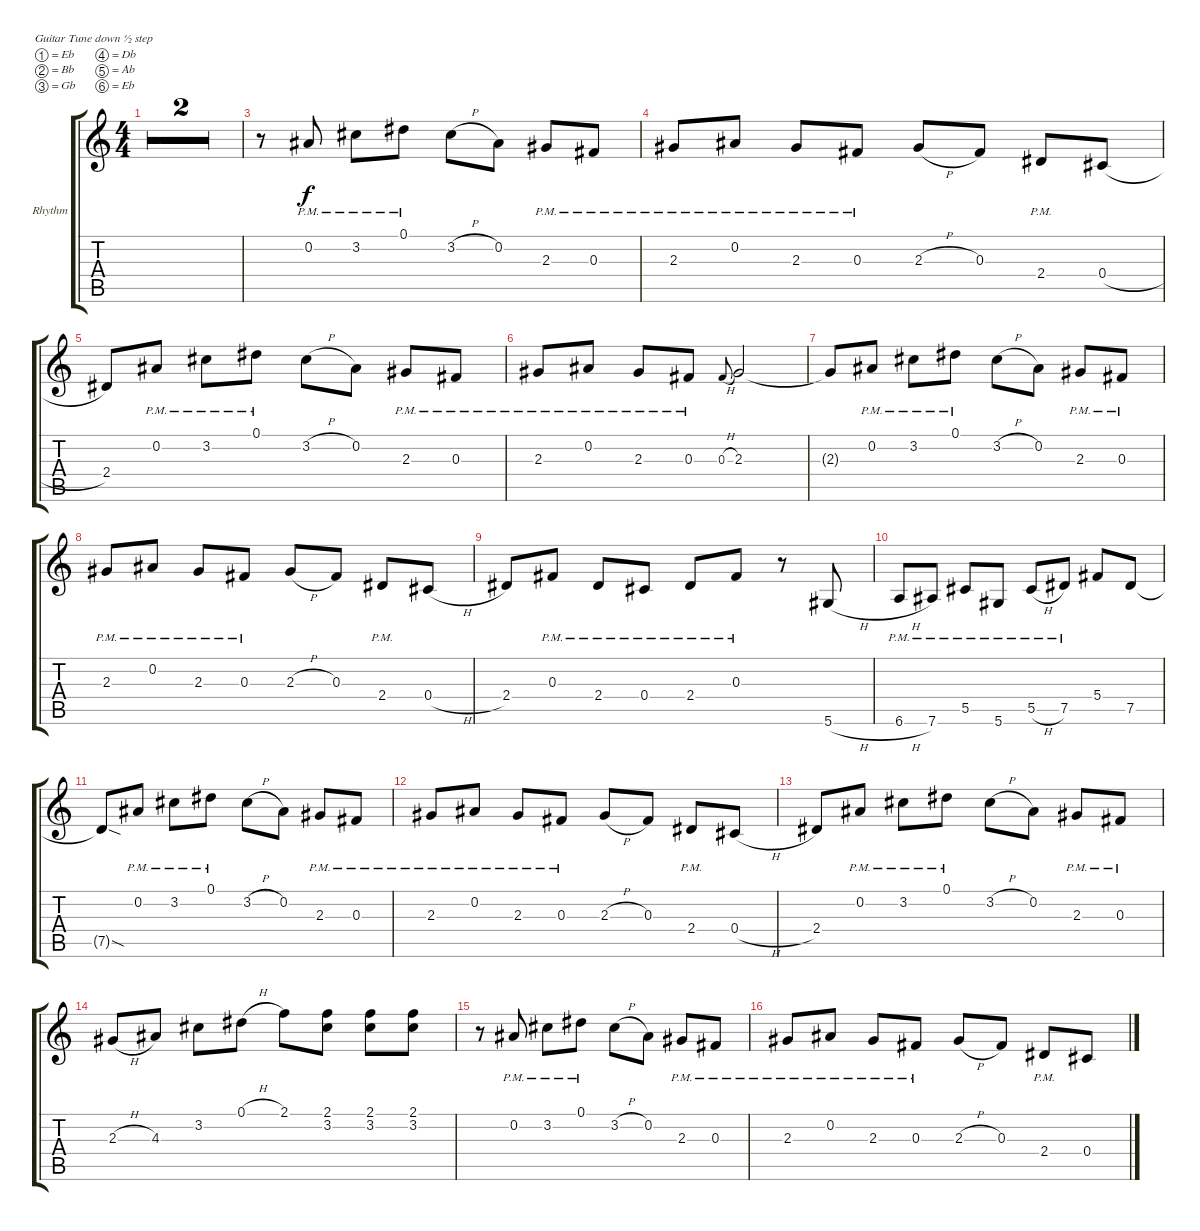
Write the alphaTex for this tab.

\defaultSystemsLayout 4
\bracketExtendMode groupsimilarinstruments
\firstSystemTrackNameOrientation horizontal
\otherSystemsTrackNameOrientation horizontal
\track ("Rhythm" "Rhythm") {multiBarRest instrument electricguitarclean}
\staff {score tabs}
\tuning (Eb4 Bb3 Gb3 Db3 Ab2 Eb2)
\ts (4 4)
\tempo 200
\clef g2
\ks c
|
|
r.8 0.2{pm}.8 3.2{pm}.8 0.1{pm}.8 3.2{h}.8 0.2.8 2.3{pm}.8 0.3{pm}.8 |
2.3{pm}.8 0.2{pm}.8 2.3{pm}.8 0.3{pm}.8 2.3{h}.8 0.3.8 2.4{pm}.8 0.4{h}.8 |
2.4.8 0.2{pm}.8 3.2{pm}.8 0.1{pm}.8 3.2{h}.8 0.2.8 2.3{pm}.8 0.3{pm}.8 |
2.3{pm}.8 0.2{pm}.8 2.3{pm}.8 0.3{pm}.8 0.3{h}.8{gr onbeat} 2.3.2 |
2.3{t}.8 0.2{pm}.8 3.2{pm}.8 0.1{pm}.8 3.2{h}.8 0.2.8 2.3{pm}.8 0.3{pm}.8 |
2.3{pm}.8 0.2{pm}.8 2.3{pm}.8 0.3{pm}.8 2.3{h}.8 0.3.8 2.4{pm}.8 0.4{h}.8 |
2.4.8 0.3{pm}.8 2.4{pm}.8 0.4{pm}.8 2.4{pm}.8 0.3{pm}.8 r.8 5.6{h}.8 |
6.6{h pm}.8 7.6{pm}.8 5.5{pm}.8 5.6{pm}.8 5.5{h pm}.8 7.5{pm}.8 5.4.8 7.5.8 |
7.5{sod t}.8 0.2{pm}.8 3.2{pm}.8 0.1{pm}.8 3.2{h}.8 0.2.8 2.3{pm}.8 0.3{pm}.8 |
2.3{pm}.8 0.2{pm}.8 2.3{pm}.8 0.3{pm}.8 2.3{h}.8 0.3.8 2.4{pm}.8 0.4{h}.8 |
2.4.8 0.2{pm}.8 3.2{pm}.8 0.1{pm}.8 3.2{h}.8 0.2.8 2.3{pm}.8 0.3{pm}.8 |
2.3{h}.8 4.3.8 3.2.8 0.1{h}.8 2.1.8 (3.2 2.1).8 (3.2 2.1).8 (3.2 2.1).8 |
r.8 0.2{pm}.8 3.2{pm}.8 0.1{pm}.8 3.2{h}.8 0.2.8 2.3{pm}.8 0.3{pm}.8 |
2.3{pm}.8 0.2{pm}.8 2.3{pm}.8 0.3{pm}.8 2.3{h}.8 0.3.8 2.4{pm}.8 0.4{h}.8
